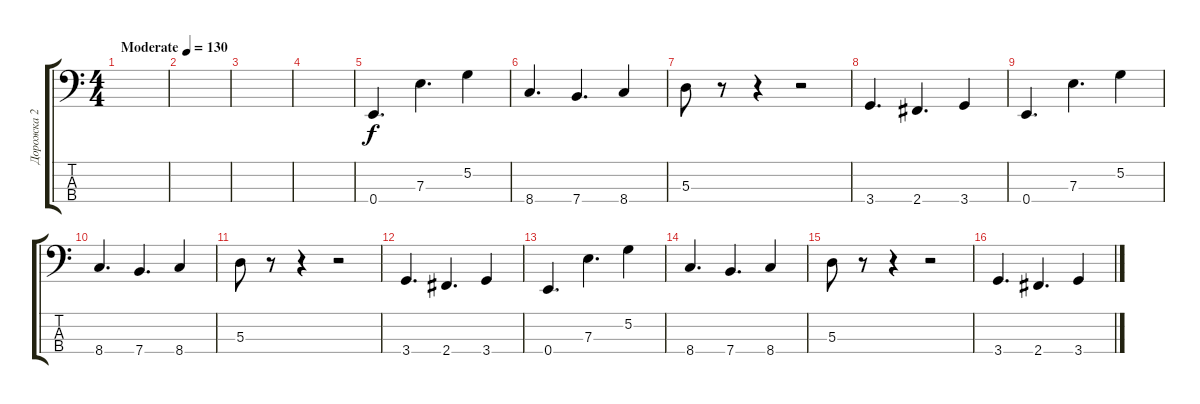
\track ("Дорожка 2" "Дорожка 2") {instrument electricbassfinger}
\staff {score tabs}
\tuning (G2 D2 A1 E1) {hide}
\ts (4 4)
\tempo (130 "Moderate")
\clef f4
\ks c
|
|
|
|
0.4.4{d} 7.3.4{d} 5.2.4 |
8.4.4{d} 7.4.4{d} 8.4.4 |
5.3.8 r.8 r.4 r.2 |
3.4.4{d} 2.4.4{d} 3.4.4 |
0.4.4{d} 7.3.4{d} 5.2.4 |
8.4.4{d} 7.4.4{d} 8.4.4 |
5.3.8 r.8 r.4 r.2 |
3.4.4{d} 2.4.4{d} 3.4.4 |
0.4.4{d} 7.3.4{d} 5.2.4 |
8.4.4{d} 7.4.4{d} 8.4.4 |
5.3.8 r.8 r.4 r.2 |
3.4.4{d} 2.4.4{d} 3.4.4
